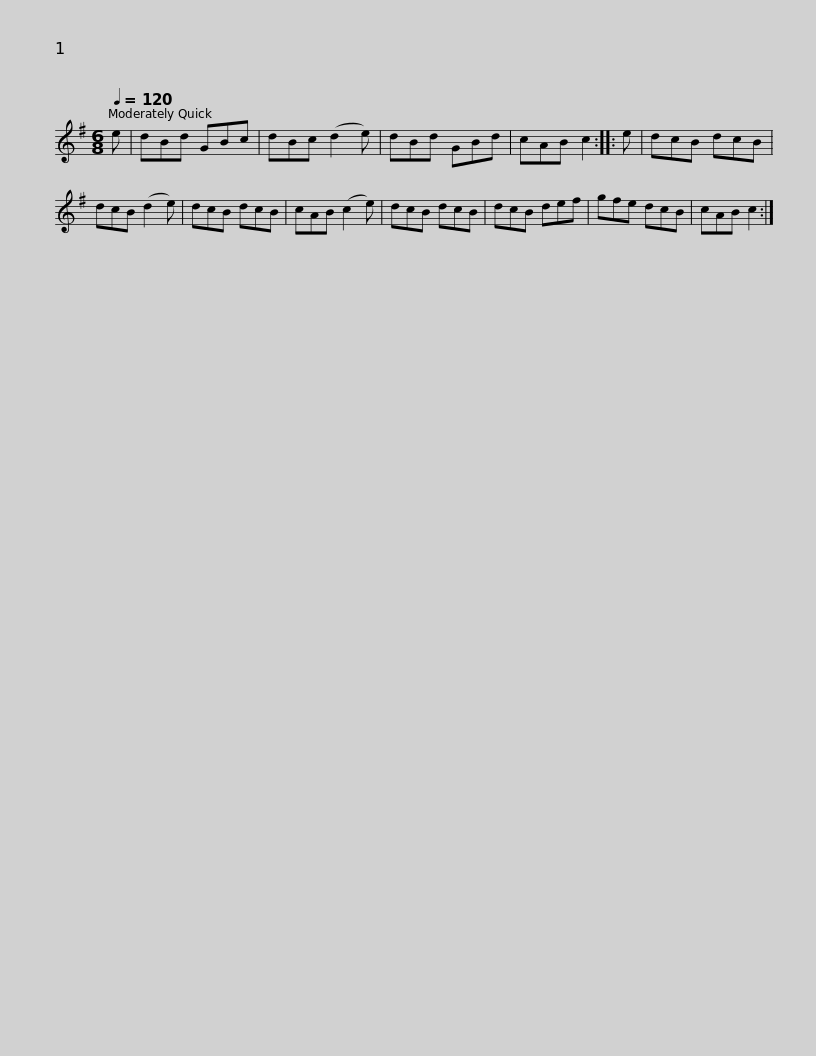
X:1
L:1/8
Q:1/4=120
M:6/8
I:linebreak $
K:G
V:1 treble
V:1
 e | dBd GBc | dBc (d2 e) | dBd GBd | cAB c2 :: %5
 e | dcB dcB | dcB (d2 e) | dcB dcB |$ cAB (c2 e) | %10
 dcB dcB | dcB def | gfe dcB | cAB c2 :| %14
